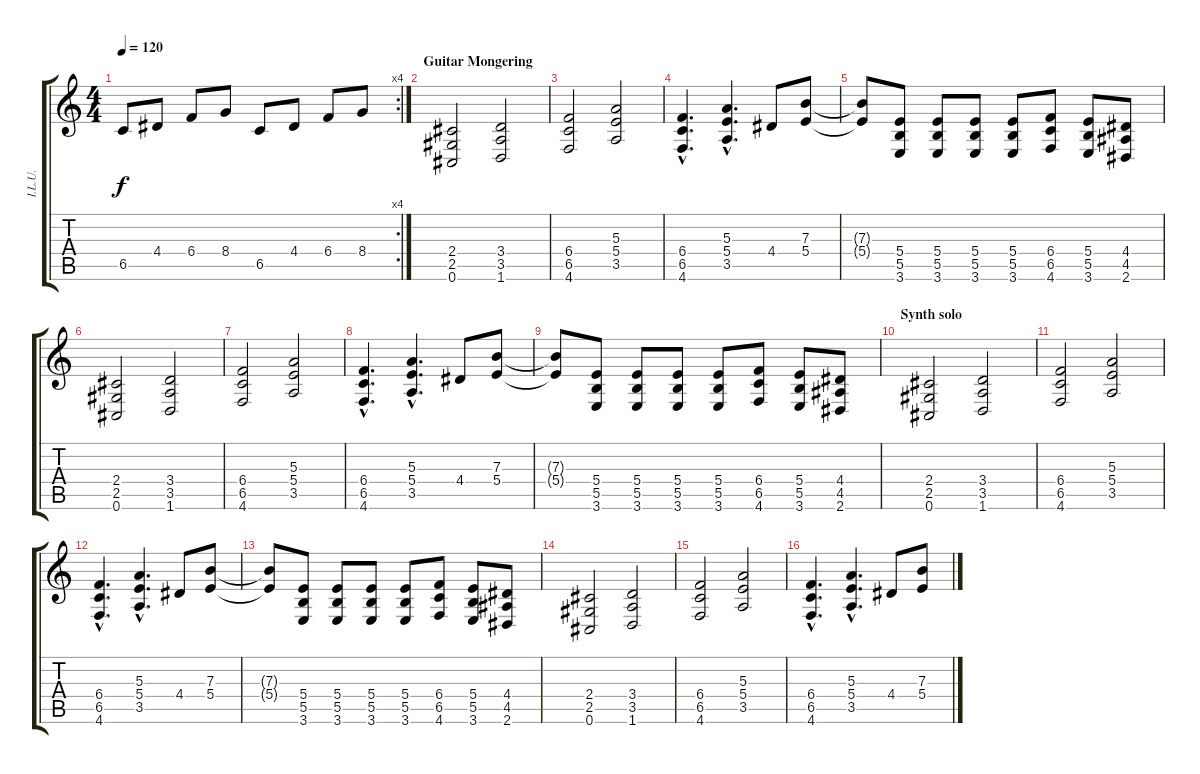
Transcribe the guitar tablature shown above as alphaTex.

\track ("I.L.U." "I.L.U.") {instrument distortionguitar}
\staff {score tabs}
\tuning (Db4 Ab3 E3 B2 Gb2 Db2) {hide}
\rc 4
\ts (4 4)
\tempo 120
\clef g2
\ks c
6.5.8{dy f} 4.4.8 6.4.8 8.4.8 6.5.8 4.4.8 6.4.8 8.4.8 |
\section ("" "Guitar Mongering")
(2.4 2.5 0.6).2 (3.4 3.5 1.6).2 |
(6.4 6.5 4.6).2 (5.3 5.4 3.5).2 |
(6.4{hac} 6.5{hac} 4.6{hac}).4{d} (5.3{hac} 5.4{hac} 3.5{hac}).4{d} 4.4.8 (7.3 5.4).8 |
(7.3{t} 5.4{t}).8 (5.4 5.5 3.6).8 (5.4 5.5 3.6).8 (5.4 5.5 3.6).8 (5.4 5.5 3.6).8 (6.4 6.5 4.6).8 (5.4 5.5 3.6).8 (4.4 4.5 2.6).8 |
(2.4 2.5 0.6).2 (3.4 3.5 1.6).2 |
(6.4 6.5 4.6).2 (5.3 5.4 3.5).2 |
(6.4{hac} 6.5{hac} 4.6{hac}).4{d} (5.3{hac} 5.4{hac} 3.5{hac}).4{d} 4.4.8 (7.3 5.4).8 |
(7.3{t} 5.4{t}).8 (5.4 5.5 3.6).8 (5.4 5.5 3.6).8 (5.4 5.5 3.6).8 (5.4 5.5 3.6).8 (6.4 6.5 4.6).8 (5.4 5.5 3.6).8 (4.4 4.5 2.6).8 |
\section ("" "Synth solo")
(2.4 2.5 0.6).2 (3.4 3.5 1.6).2 |
(6.4 6.5 4.6).2 (5.3 5.4 3.5).2 |
(6.4{hac} 6.5{hac} 4.6{hac}).4{d} (5.3{hac} 5.4{hac} 3.5{hac}).4{d} 4.4.8 (7.3 5.4).8 |
(7.3{t} 5.4{t}).8 (5.4 5.5 3.6).8 (5.4 5.5 3.6).8 (5.4 5.5 3.6).8 (5.4 5.5 3.6).8 (6.4 6.5 4.6).8 (5.4 5.5 3.6).8 (4.4 4.5 2.6).8 |
(2.4 2.5 0.6).2 (3.4 3.5 1.6).2 |
(6.4 6.5 4.6).2 (5.3 5.4 3.5).2 |
(6.4{hac} 6.5{hac} 4.6{hac}).4{d} (5.3{hac} 5.4{hac} 3.5{hac}).4{d} 4.4.8 (7.3 5.4).8
